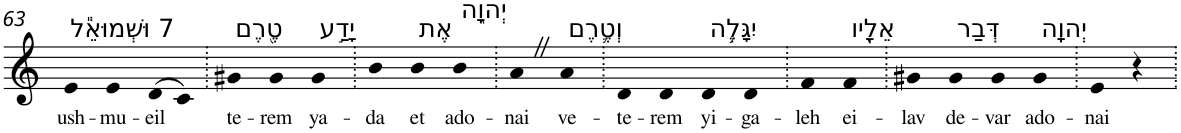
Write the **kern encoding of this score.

**kern	**text
*part1	*part1
*staff1	*staff1
*I"Piano	*
*I'Pno	*
!!LO:PB:g=z
*clefG2	*
*k[]	*
=63	=63
!LO:TX:a:t=7 וּשְׁמוּאֵ֕ל	!
!	!LO:LY:b
4e	ush-
!	!LO:LY:b
4e	-mu-
!	!LO:LY:b
(>8d	-eil
8c)	.
=64.	=64.
!LO:TX:a:t=טֶ֖רֶם	!
!	!LO:LY:b
4g#X	te-
!	!LO:LY:b
4g#	-rem
!LO:TX:a:t=יָדַ֣ע	!
!	!LO:LY:b
4g#	ya-
=65.	=65.
!	!LO:LY:b
4b	-da
!LO:TX:a:t=אֶת	!
!	!LO:LY:b
4b	et
!LO:TX:a:t=יְהוָ֑ה	!
!	!LO:LY:b
4b	ado-
=66.	=66.
!	!LO:LY:b
4aZ	-nai
!LO:TX:a:t=וְטֶ֛רֶם	!
!	!LO:LY:b
4a	ve-
=67.	=67.
!	!LO:LY:b
4d	-te-
!	!LO:LY:b
4d	-rem
!LO:TX:a:t=יִגָּלֶ֥ה	!
!	!LO:LY:b
4d	yi-
!	!LO:LY:b
4d	-ga-
=68.	=68.
!	!LO:LY:b
4f	-leh
!LO:TX:a:t=אֵלָ֖יו	!
!	!LO:LY:b
4f	ei-
=69.	=69.
!	!LO:LY:b
4g#X	-lav
!LO:TX:a:t=דְּבַר	!
!	!LO:LY:b
4g#	de-
!	!LO:LY:b
4g#	-var
!LO:TX:a:t=יְהוָֽה	!
!	!LO:LY:b
4g#	ado-
=70.	=70.
!	!LO:LY:b
4e	-nai
4r	.
=.	=.
*-	*-
